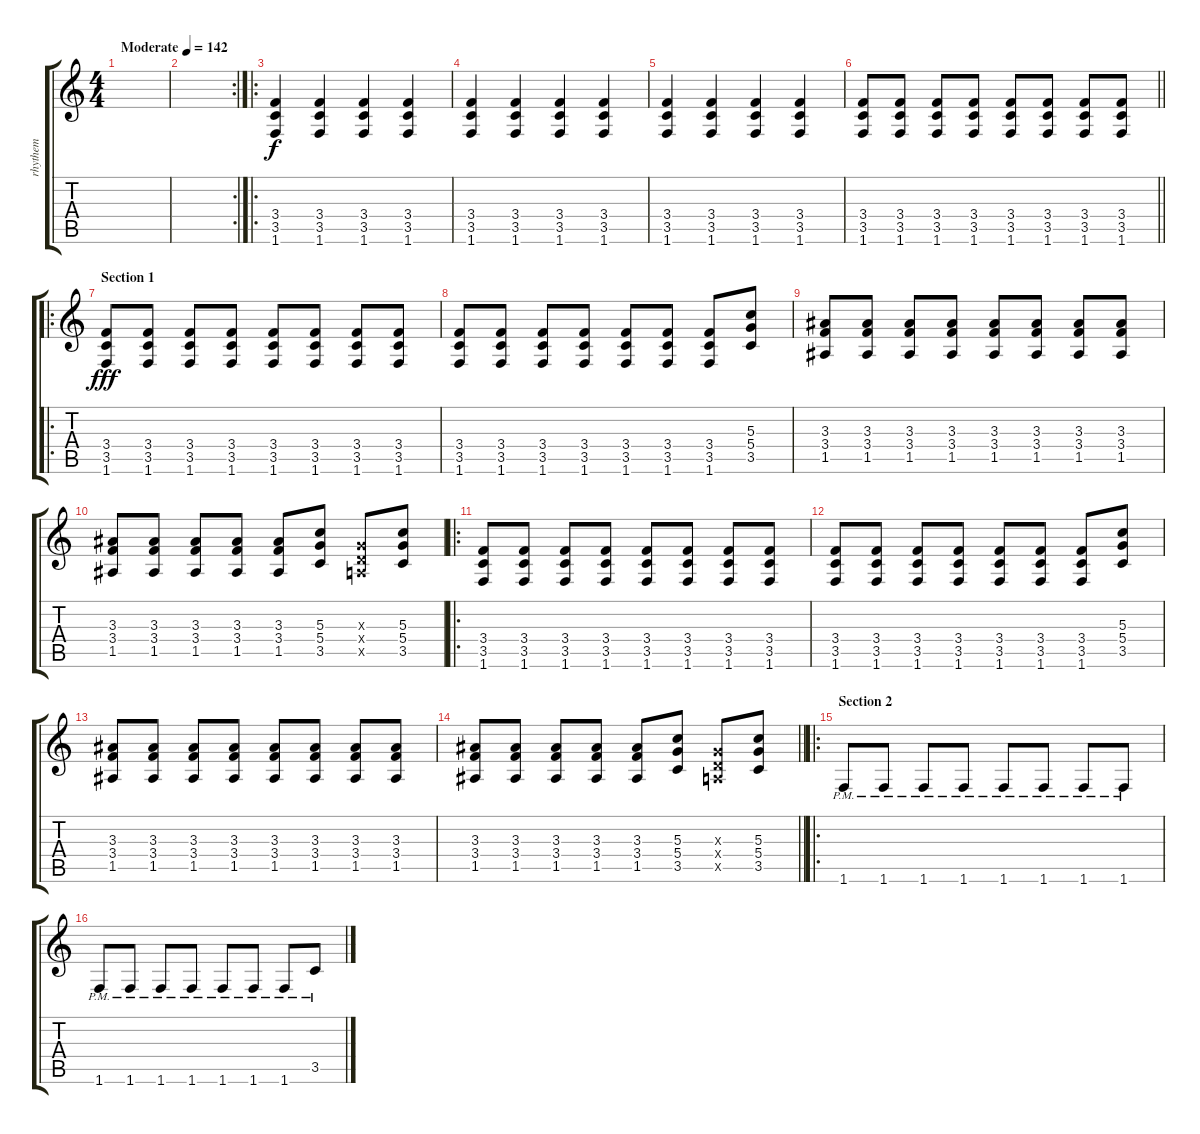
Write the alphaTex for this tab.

\track ("rhythem" "rhythem") {instrument distortionguitar}
\staff {score tabs}
\tuning (E4 B3 G3 D3 A2 E2) {hide}
\ts (4 4)
\tempo (142 "Moderate")
\clef g2
\ks c
|
\rc 2
|
\ro
(3.4 3.5 1.6).4 (3.4 3.5 1.6).4 (3.4 3.5 1.6).4 (3.4 3.5 1.6).4 |
(3.4 3.5 1.6).4 (3.4 3.5 1.6).4 (3.4 3.5 1.6).4 (3.4 3.5 1.6).4 |
(3.4 3.5 1.6).4 (3.4 3.5 1.6).4 (3.4 3.5 1.6).4 (3.4 3.5 1.6).4 |
\barLineRight lightlight
(3.4 3.5 1.6).8 (3.4 3.5 1.6).8 (3.4 3.5 1.6).8 (3.4 3.5 1.6).8 (3.4 3.5 1.6).8 (3.4 3.5 1.6).8 (3.4 3.5 1.6).8 (3.4 3.5 1.6).8 |
\ro
\section ("" "Section 1")
(3.4 3.5 1.6).8{dy fff} (3.4 3.5 1.6).8 (3.4 3.5 1.6).8 (3.4 3.5 1.6).8 (3.4 3.5 1.6).8 (3.4 3.5 1.6).8 (3.4 3.5 1.6).8 (3.4 3.5 1.6).8 |
(3.4 3.5 1.6).8 (3.4 3.5 1.6).8 (3.4 3.5 1.6).8 (3.4 3.5 1.6).8 (3.4 3.5 1.6).8 (3.4 3.5 1.6).8 (3.4 3.5 1.6).8 (5.3 5.4 3.5).8 |
(3.3 3.4 1.5).8 (3.3 3.4 1.5).8 (3.3 3.4 1.5).8 (3.3 3.4 1.5).8 (3.3 3.4 1.5).8 (3.3 3.4 1.5).8 (3.3 3.4 1.5).8 (3.3 3.4 1.5).8 |
(3.3 3.4 1.5).8 (3.3 3.4 1.5).8 (3.3 3.4 1.5).8 (3.3 3.4 1.5).8 (3.3 3.4 1.5).8 (5.3 5.4 3.5).8 (0.3{x} 0.4{x} 0.5{x}).8 (5.3 5.4 3.5).8 |
\ro
(3.4 3.5 1.6).8 (3.4 3.5 1.6).8 (3.4 3.5 1.6).8 (3.4 3.5 1.6).8 (3.4 3.5 1.6).8 (3.4 3.5 1.6).8 (3.4 3.5 1.6).8 (3.4 3.5 1.6).8 |
(3.4 3.5 1.6).8 (3.4 3.5 1.6).8 (3.4 3.5 1.6).8 (3.4 3.5 1.6).8 (3.4 3.5 1.6).8 (3.4 3.5 1.6).8 (3.4 3.5 1.6).8 (5.3 5.4 3.5).8 |
(3.3 3.4 1.5).8 (3.3 3.4 1.5).8 (3.3 3.4 1.5).8 (3.3 3.4 1.5).8 (3.3 3.4 1.5).8 (3.3 3.4 1.5).8 (3.3 3.4 1.5).8 (3.3 3.4 1.5).8 |
\barLineRight lightlight
(3.3 3.4 1.5).8 (3.3 3.4 1.5).8 (3.3 3.4 1.5).8 (3.3 3.4 1.5).8 (3.3 3.4 1.5).8 (5.3 5.4 3.5).8 (0.3{x} 0.4{x} 0.5{x}).8 (5.3 5.4 3.5).8 |
\ro
\section ("" "Section 2")
1.6{pm}.8 1.6{pm}.8 1.6{pm}.8 1.6{pm}.8 1.6{pm}.8 1.6{pm}.8 1.6{pm}.8 1.6{pm}.8 |
1.6{pm}.8 1.6{pm}.8 1.6{pm}.8 1.6{pm}.8 1.6{pm}.8 1.6{pm}.8 1.6{pm}.8 3.5{pm}.8
